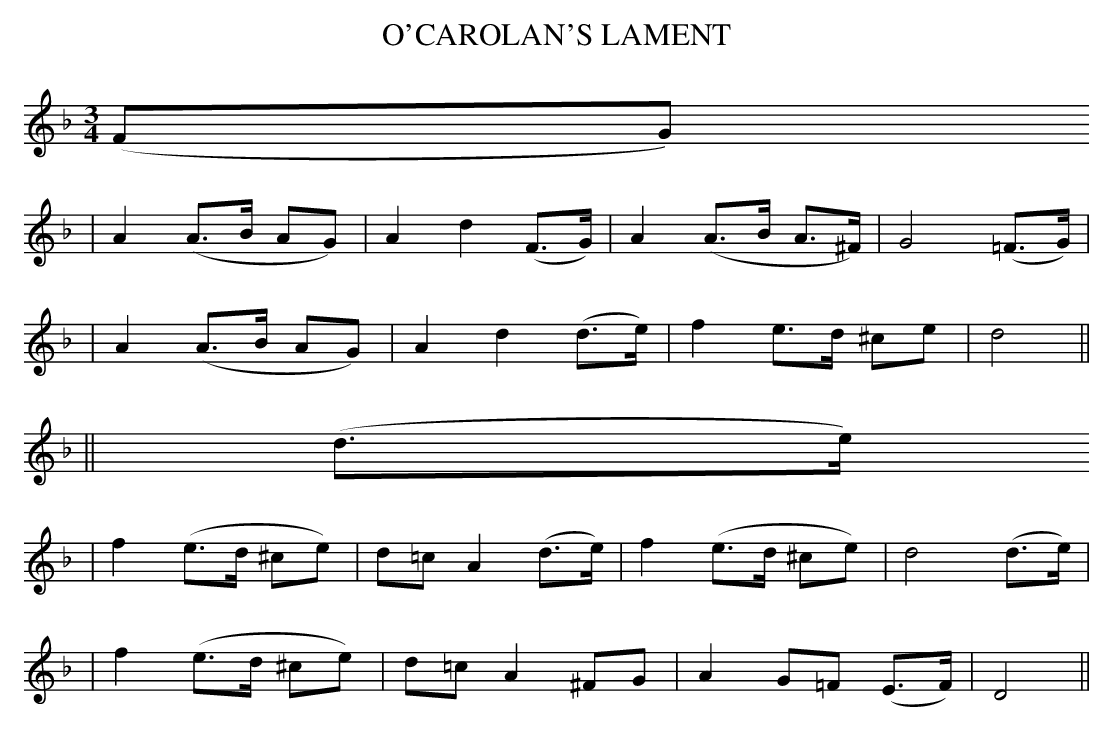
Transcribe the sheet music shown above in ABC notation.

X:1
T: O'CAROLAN'S LAMENT
M: 3/4
L: 1/8
K: Dm
(FG)
| A2 (A>B AG) | A2 d2 (F>G) | A2 (A>B A>^F) | G4 (=F>G) |
| A2 (A>B AG) | A2 d2 (d>e) | f2 e>d ^ce | d4 ||
|| (d>e)
| f2 (e>d ^ce) | d=c A2 (d>e) | f2 (e>d ^ce) | d4 (d>e) |
| f2 (e>d ^ce) | d=c A2 ^FG | A2 G=F (E>F) | D4 ||
